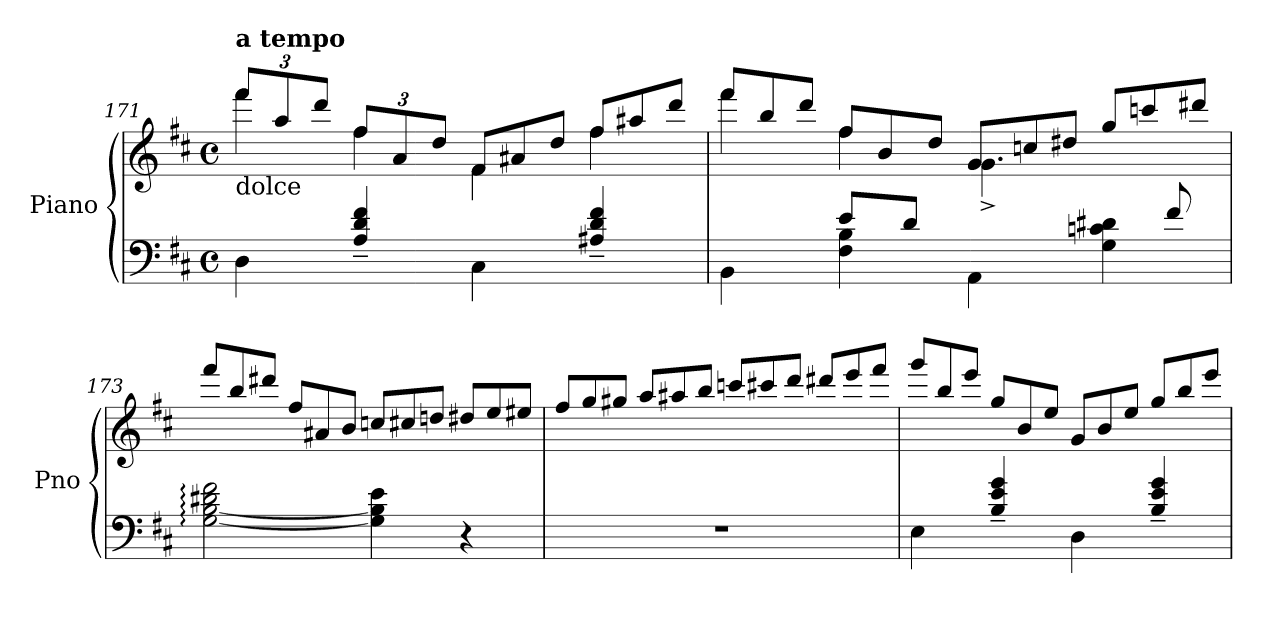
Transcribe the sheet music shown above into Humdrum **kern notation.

**kern	**kern
*part1	*part1
*staff2	*staff1
*I"Piano	*
*I'Pno	*
*clefF4	*clefG2
*k[f#c#]	*k[f#c#]
*M4/4	*M4/4
*met(c)	*met(c)
*	*Xbrackettup
=171	=171
*	*^
!	!LO:TX:a:B:t=a tempo	!
!	!LO:TX:b:t=dolce	!
4D\	12fff#/L	4fff#\
.	12aa/	.
.	12ddd/J	.
4A/~ 4d/~ 4f#/~	12ff#/L	4ff#\
.	12a/	.
.	12dd/J	.
*	*Xtuplet	*
4C#\	12f#/L	4f#\
.	12a#X/	.
.	12dd/J	.
4A#X/~ 4d/~ 4f#/~	12ff#/L	4ff#\
.	12aa#X/	.
.	12ddd/J	.
=172	=172	=172
*^	*	*
*	*^	*	*
2..ryy	4BB\	4ryy	12fff#/L	4fff#\
.	.	.	12bb/	.
.	.	.	12ddd/J	.
.	4F#\ 4B\	8e/L	12ff#/L	4ff#\
.	.	.	12b/	.
.	.	8d/J	.	.
.	.	.	12dd/J	.
.	4AA\	2ryy	12g/L	(4.g^\
.	.	.	12ccn/	.
.	.	.	12dd#X/J	.
.	4G\ 4cn\ 4d#X\	.	12gg/L	.
.	.	.	12cccn/	.
8f#/)	.	.	.	8ryy
.	.	.	12ddd#X/J	.
*v	*v	*v	*	*
*	*v	*v
!!LO:LB:g=z
=173	=173
[2G\: [2B\: 2d#X\: 2f#\:	12fff#/L
.	12bb/
.	12ddd#X/J
.	12ff#/L
.	12a#X/
.	12b/J
4G\] 4B\] 4e\	12ccn/L
.	12cc#X/
.	12ddn/J
4r	12dd#X/L
.	12ee/
.	12ee#X/J
=174	=174
1r	12ff#/L
.	12gg/
.	12gg#X/J
.	12aa/L
.	12aa#X/
.	12bb/J
.	12cccn/L
.	12ccc#X/
.	12ddd/J
.	12ddd#X/L
.	12eee/
.	12fff#/J
=175	=175
4E\	12ggg/L
.	12bb/
.	12eee/J
4B/~ 4e/~ 4g/~	12gg/L
.	12b/
.	12ee/J
4D\	12g/L
.	12b/
.	12ee/J
4B/~ 4e/~ 4g/~	12gg/L
.	12bb/
.	12eee/J
=	=
*-	*-
